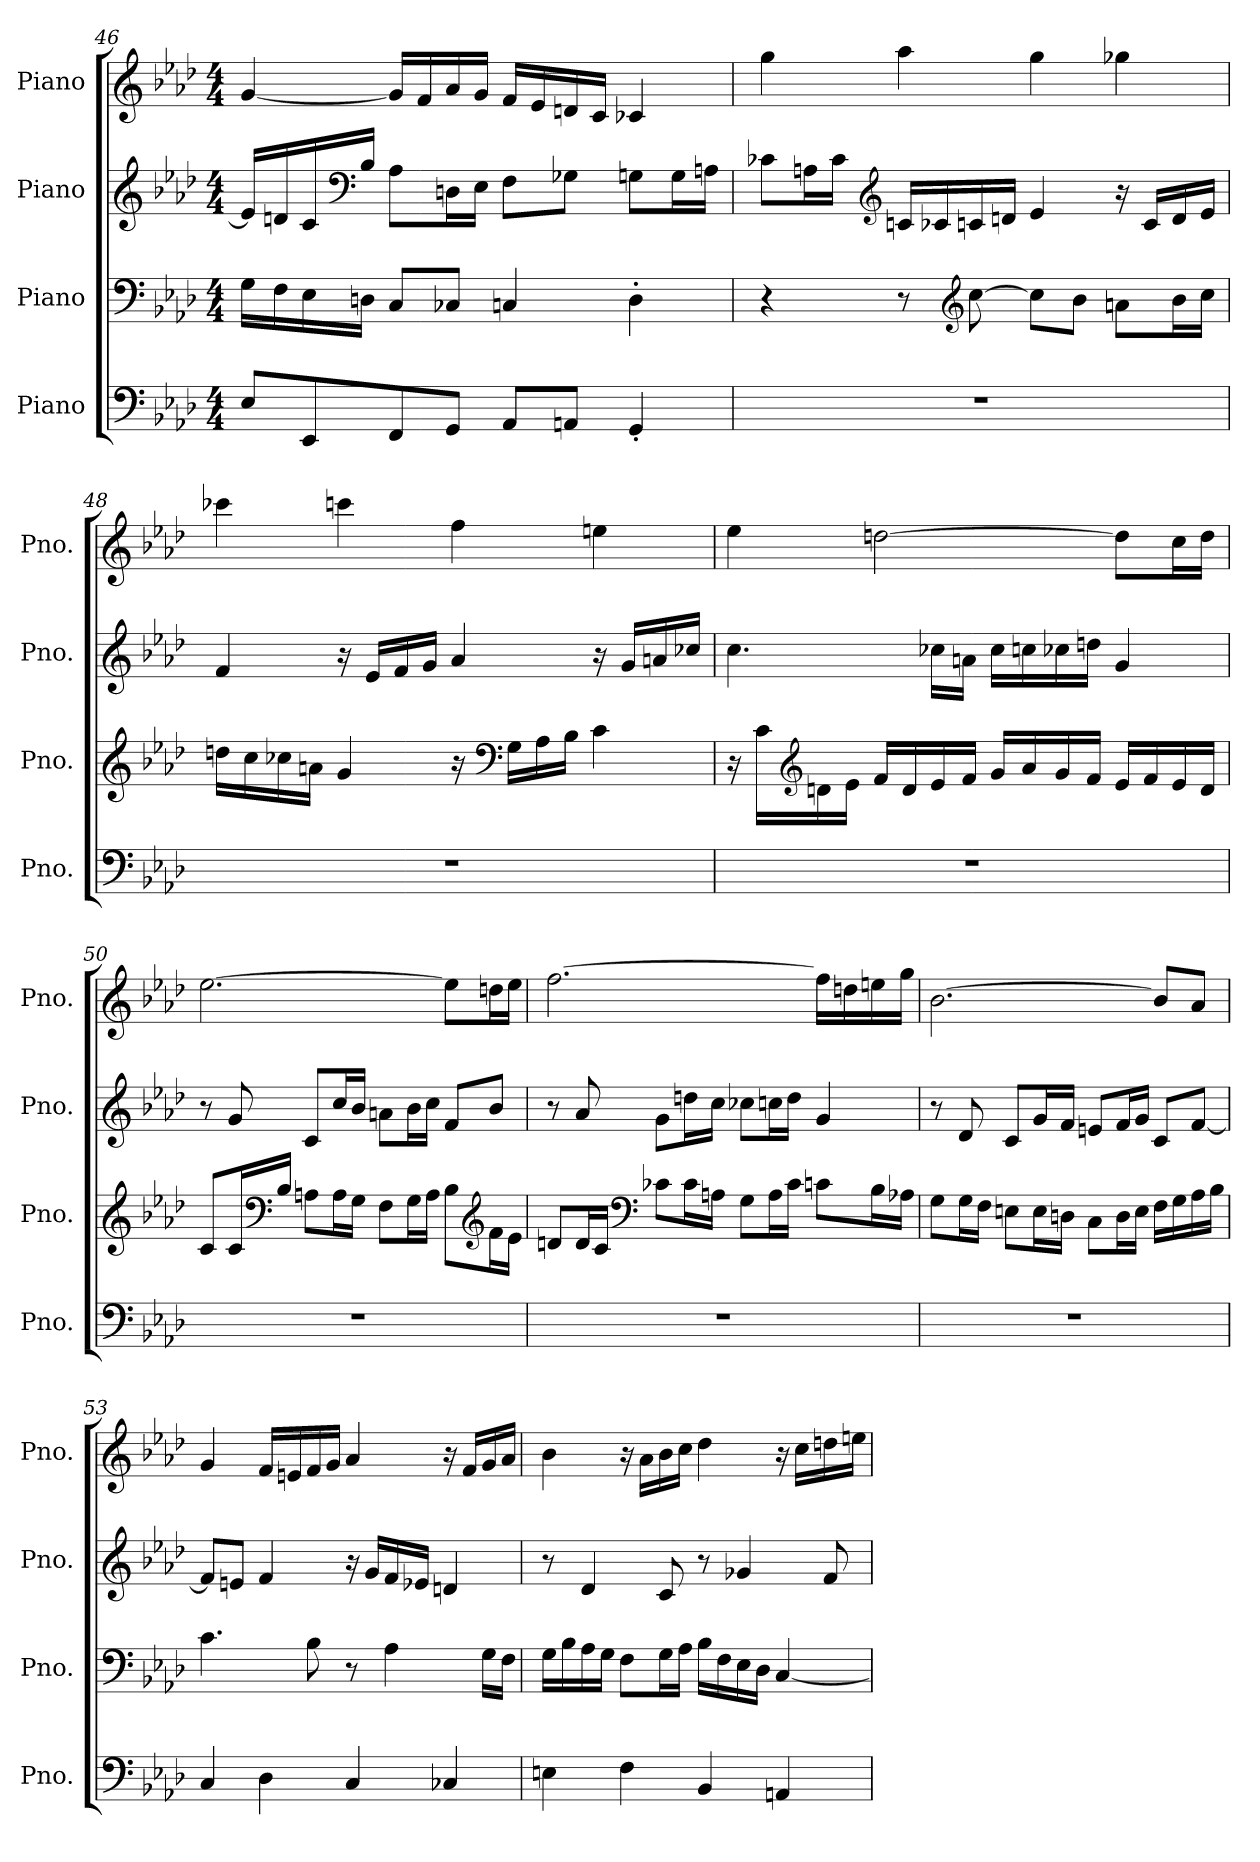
**kern	**kern	**kern	**kern
*part4	*part3	*part2	*part1
*staff4	*staff3	*staff2	*staff1
*I"Piano	*I"Piano	*I"Piano	*I"Piano
*I'Pno.	*I'Pno.	*I'Pno.	*I'Pno.
*clefF4	*clefF4	*clefG2	*clefG2
*k[b-e-a-d-]	*k[b-e-a-d-]	*k[b-e-a-d-]	*k[b-e-a-d-]
*M4/4	*M4/4	*M4/4	*M4/4
=46	=46	=46	=46
8E-i/L	16Gj\LL	16e-Z/LL]	[4gV/
.	16Fj\	16dnZ/	.
8EE-i/	16E-j\	16cZ/	.
*	*	*clefF4	*
.	16Dnj\JJ	16B-Z/JJ	.
8FFi/	8Cj/L	8A-Z\L	16gV/LL]
.	.	.	16fV/
8GGi/J	8C-Xj/J	16DnZ\L	16a-V/
.	.	16E-Z\JJ	16gV/JJ
8AA-i/L	4Cnj/	8FZ\L	16fV/LL
.	.	.	16e-V/
8AAni/J	.	8G-XZ\J	16dnV/
.	.	.	16cV/JJ
4GG'i/	4D'j\	8GnZ\L	4c-XV/
.	.	16GZ\L	.
.	.	16AnZ\JJ	.
!!LO:PB:g=z
=47	=47	=47	=47
1r	4r	8c-XZ\L	4ggV\
.	.	16AnZ\L	.
.	.	16c-Z\JJ	.
*	*	*clefG2	*
.	8r	16cnZ/LL	4aa-V\
.	.	16c-XZ/	.
*	*clefG2	*	*
.	[8ccj\	16cnZ/	.
.	.	16dnZ/JJ	.
.	8ccj\L]	4e-Z/	4ggV\
.	8b-j\J	.	.
.	8anj\L	16r	4gg-XV\
.	.	16cZ/LL	.
.	16b-j\L	16dZ/	.
.	16ccj\JJ	16e-Z/JJ	.
=48	=48	=48	=48
1r	16ddnj\LL	4fZ/	4ccc-XV\
.	16ccj\	.	.
.	16cc-Xj\	.	.
.	16anj\JJ	.	.
.	4gj/	16r	4cccnV\
.	.	16e-Z/LL	.
.	.	16fZ/	.
.	.	16gZ/JJ	.
.	16r	4a-Z/	4ffV\
*	*clefF4	*	*
.	16Gj\LL	.	.
.	16A-j\	.	.
.	16B-j\JJ	.	.
.	4cj\	16r	4eenV\
.	.	16gZ/LL	.
.	.	16anZ/	.
.	.	16cc-XZ/JJ	.
!!LO:LB:g=z
=49	=49	=49	=49
1r	16r	4.ccZ\	4ee-V\
.	16cj\LL	.	.
*	*clefG2	*	*
.	16dnj\	.	.
.	16e-j\JJ	.	.
.	16fj/LL	.	[2ddnV\
.	16dj/	.	.
.	16e-j/	16cc-XZ\LL	.
.	16fj/JJ	16anZ\JJ	.
.	16gj/LL	16cc-Z\LL	.
.	16a-j/	16ccnZ\	.
.	16gj/	16cc-XZ\	.
.	16fj/JJ	16ddnZ\JJ	.
.	16e-j/LL	4gZ/	8ddV\L]
.	16fj/	.	.
.	16e-j/	.	16ccV\L
.	16dj/JJ	.	16ddV\JJ
=50	=50	=50	=50
1r	8cj/L	8r	[2.ee-V\
.	16cj/L	8gZ/	.
*	*clefF4	*	*
.	16B-j/JJ	.	.
.	8Anj\L	8cZ/L	.
.	16Aj\L	16ccZ/L	.
.	16Gj\JJ	16b-Z/JJ	.
.	8Fj\L	8anZ\L	.
.	16Gj\L	16b-Z\L	.
.	16Aj\JJ	16ccZ\JJ	.
.	8B-j\L	8fZ/L	8ee-V\L]
*	*clefG2	*	*
.	16fj\L	8b-Z/J	16ddnV\L
.	16e-j\JJ	.	16ee-V\JJ
!!LO:LB:g=z
=51	=51	=51	=51
1r	8dnj/L	8r	[2.ffV\
.	16dj/L	8a-Z/	.
.	16cj/JJ	.	.
*	*clefF4	*	*
.	8c-Xj\L	8gZ\L	.
.	16c-j\L	16ddnZ\L	.
.	16Anj\JJ	16ccZ\JJ	.
.	8Gj\L	8cc-XZ\L	.
.	16Aj\L	16ccnZ\L	.
.	16c-j\JJ	16ddZ\JJ	.
.	8cnj\L	4gZ/	16ffV\LL]
.	.	.	16ddnV\
.	16B-j\L	.	16eenV\
.	16A-Xj\JJ	.	16ggV\JJ
=52	=52	=52	=52
1r	8Gj\L	8r	[2.b-V\
.	16Gj\L	8d-Z/	.
.	16Fj\JJ	.	.
.	8Enj\L	8cZ/L	.
.	16Ej\L	16gZ/L	.
.	16Dnj\JJ	16fZ/JJ	.
.	8Cj\L	8enZ/L	.
.	16Dj\L	16fZ/L	.
.	16Ej\JJ	16gZ/JJ	.
.	16Fj\LL	8cZ/L	8b-V/L]
.	16Gj\	.	.
.	16A-j\	[8fZ/J	8a-V/J
.	16B-j\JJ	.	.
!!LO:PB:g=z
=53	=53	=53	=53
4Ci/	4.cj\	8fZ/L]	4gV/
.	.	8enZ/J	.
4D-i\	.	4fZ/	16fV/LL
.	.	.	16enV/
.	8B-j\	.	16fV/
.	.	.	16gV/JJ
4Ci/	8r	16r	4a-V/
.	.	16gZ/LL	.
.	4A-j\	16fZ/	.
.	.	16e-XZ/JJ	.
4C-Xi/	.	4dnZ/	16r
.	.	.	16fV/LL
.	16Gj\LL	.	16gV/
.	16Fj\JJ	.	16a-V/JJ
=54	=54	=54	=54
4Eni\	16Gj\LL	8r	4b-V\
.	16B-j\	.	.
.	16A-j\	4d-Z/	.
.	16Gj\JJ	.	.
4Fi\	8Fj\L	.	16r
.	.	.	16a-V\LL
.	16Gj\L	8cZ/	16b-V\
.	16A-j\JJ	.	16ccV\JJ
4BB-i/	16B-j\LL	8r	4dd-V\
.	16Fj\	.	.
.	16E-j\	4g-XZ/	.
.	16D-j\JJ	.	.
4AAni/	[4Cj/	.	16r
.	.	.	16ccV\LL
.	.	8fZ/	16ddnV\
.	.	.	16eenV\JJ
=	=	=	=
*-	*-	*-	*-
